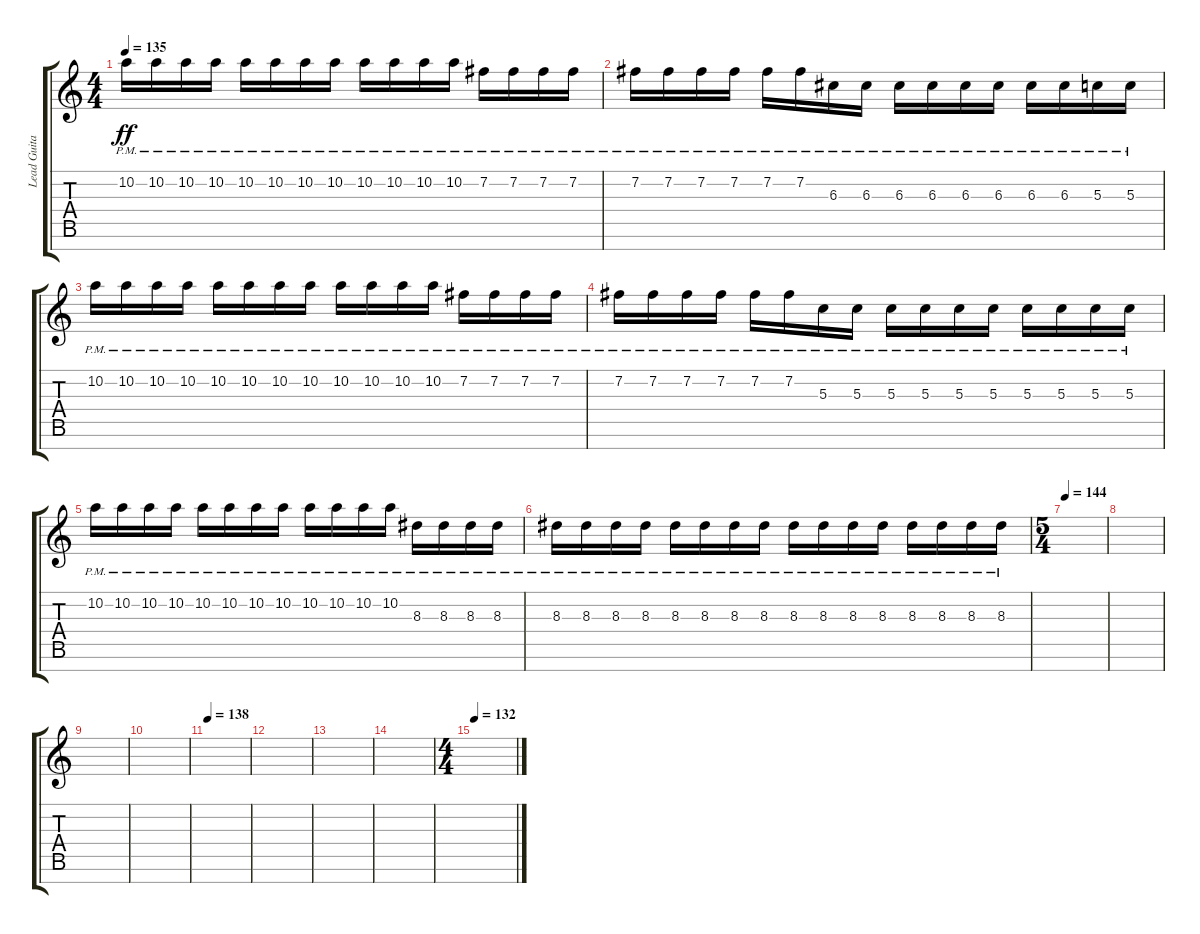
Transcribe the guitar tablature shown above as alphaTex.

\track ("Lead Guitar" "Lead Guita") {instrument distortionguitar}
\staff {score tabs}
\tuning (E4 B3 G3 D3 A2 E2 B1) {hide}
\ts (4 4)
\tempo 135
\clef g2
\ks c
10.2{pm}.16{dy ff} 10.2{pm}.16 10.2{pm}.16 10.2{pm}.16 10.2{pm}.16 10.2{pm}.16 10.2{pm}.16 10.2{pm}.16 10.2{pm}.16 10.2{pm}.16 10.2{pm}.16 10.2{pm}.16 7.2{pm}.16 7.2{pm}.16 7.2{pm}.16 7.2{pm}.16 |
7.2{pm}.16 7.2{pm}.16 7.2{pm}.16 7.2{pm}.16 7.2{pm}.16 7.2{pm}.16 6.3{pm}.16 6.3{pm}.16 6.3{pm}.16 6.3{pm}.16 6.3{pm}.16 6.3{pm}.16 6.3{pm}.16 6.3{pm}.16 5.3{pm}.16 5.3{pm}.16 |
10.2{pm}.16 10.2{pm}.16 10.2{pm}.16 10.2{pm}.16 10.2{pm}.16 10.2{pm}.16 10.2{pm}.16 10.2{pm}.16 10.2{pm}.16 10.2{pm}.16 10.2{pm}.16 10.2{pm}.16 7.2{pm}.16 7.2{pm}.16 7.2{pm}.16 7.2{pm}.16 |
7.2{pm}.16 7.2{pm}.16 7.2{pm}.16 7.2{pm}.16 7.2{pm}.16 7.2{pm}.16 5.3{pm}.16 5.3{pm}.16 5.3{pm}.16 5.3{pm}.16 5.3{pm}.16 5.3{pm}.16 5.3{pm}.16 5.3{pm}.16 5.3{pm}.16 5.3{pm}.16 |
10.2{pm}.16 10.2{pm}.16 10.2{pm}.16 10.2{pm}.16 10.2{pm}.16 10.2{pm}.16 10.2{pm}.16 10.2{pm}.16 10.2{pm}.16 10.2{pm}.16 10.2{pm}.16 10.2{pm}.16 8.3{pm}.16 8.3{pm}.16 8.3{pm}.16 8.3{pm}.16 |
8.3{pm}.16 8.3{pm}.16 8.3{pm}.16 8.3{pm}.16 8.3{pm}.16 8.3{pm}.16 8.3{pm}.16 8.3{pm}.16 8.3{pm}.16 8.3{pm}.16 8.3{pm}.16 8.3{pm}.16 8.3{pm}.16 8.3{pm}.16 8.3{pm}.16 8.3{pm}.16 |
\ts (5 4)
\tempo 144
|
|
|
|
\tempo 138
|
|
|
|
\ts (4 4)
\tempo 132
